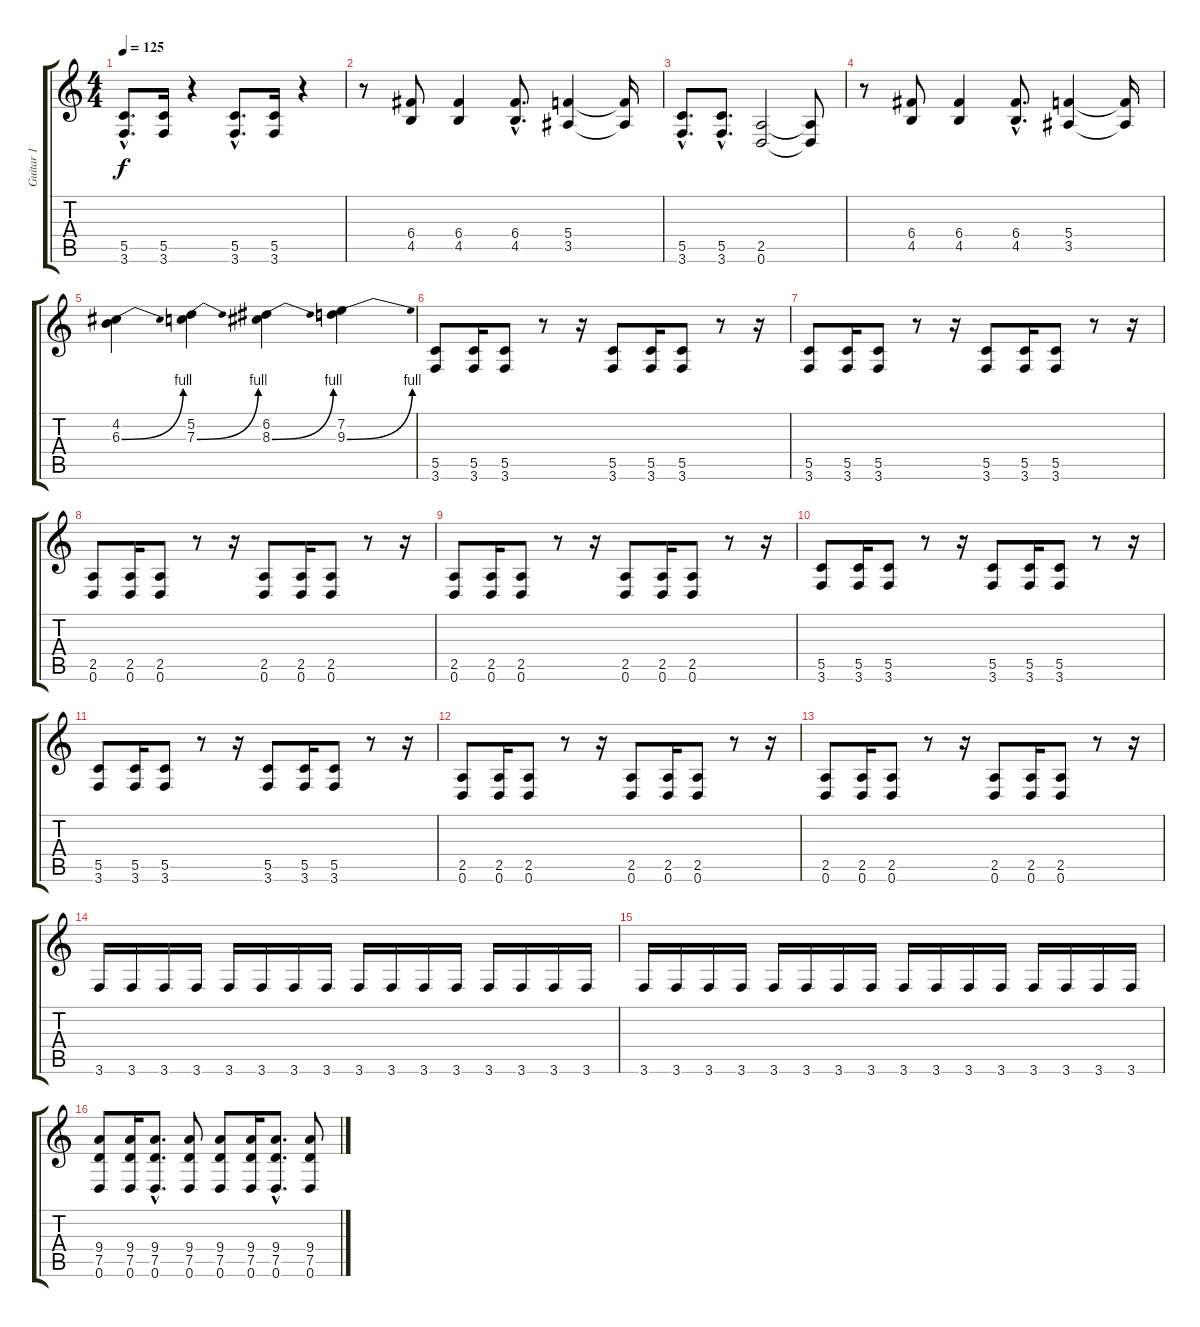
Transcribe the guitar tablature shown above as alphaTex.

\track ("Guitar 1" "Guitar 1") {instrument distortionguitar}
\staff {score tabs}
\tuning (D4 A3 F3 C3 G2 D2) {hide}
\ts (4 4)
\tempo 125
\clef g2
\ks c
(5.5{hac} 3.6{hac}).8{d dy f} (5.5 3.6).16 r.4 (5.5{hac} 3.6{hac}).8{d} (5.5 3.6).16 r.4 |
r.8 (6.4 4.5).8 (6.4 4.5).4 (6.4{hac} 4.5{hac}).8{d} (5.4 3.5).4 (5.4{t} 3.5{t}).16 |
(5.5{hac} 3.6{hac}).8{d} (5.5{hac} 3.6{hac}).8{d} (2.5 0.6).2 (2.5{t} 0.6{t}).8 |
r.8 (6.4 4.5).8 (6.4 4.5).4 (6.4{hac} 4.5{hac}).8{d} (5.4 3.5).4 (5.4{t} 3.5{t}).16 |
(4.2 6.3{be (bend 0 0 60 4)}).4 (5.2 7.3{be (bend 0 0 60 4)}).4 (6.2 8.3{be (bend 0 0 60 4)}).4 (7.2 9.3{be (bend 0 0 60 4)}).4 |
(5.5 3.6).8 (5.5 3.6).16 (5.5 3.6).8 r.8 r.16 (5.5 3.6).8 (5.5 3.6).16 (5.5 3.6).8 r.8 r.16 |
(5.5 3.6).8 (5.5 3.6).16 (5.5 3.6).8 r.8 r.16 (5.5 3.6).8 (5.5 3.6).16 (5.5 3.6).8 r.8 r.16 |
(2.5 0.6).8 (2.5 0.6).16 (2.5 0.6).8 r.8 r.16 (2.5 0.6).8 (2.5 0.6).16 (2.5 0.6).8 r.8 r.16 |
(2.5 0.6).8 (2.5 0.6).16 (2.5 0.6).8 r.8 r.16 (2.5 0.6).8 (2.5 0.6).16 (2.5 0.6).8 r.8 r.16 |
(5.5 3.6).8 (5.5 3.6).16 (5.5 3.6).8 r.8 r.16 (5.5 3.6).8 (5.5 3.6).16 (5.5 3.6).8 r.8 r.16 |
(5.5 3.6).8 (5.5 3.6).16 (5.5 3.6).8 r.8 r.16 (5.5 3.6).8 (5.5 3.6).16 (5.5 3.6).8 r.8 r.16 |
(2.5 0.6).8 (2.5 0.6).16 (2.5 0.6).8 r.8 r.16 (2.5 0.6).8 (2.5 0.6).16 (2.5 0.6).8 r.8 r.16 |
(2.5 0.6).8 (2.5 0.6).16 (2.5 0.6).8 r.8 r.16 (2.5 0.6).8 (2.5 0.6).16 (2.5 0.6).8 r.8 r.16 |
3.6.16 3.6.16 3.6.16 3.6.16 3.6.16 3.6.16 3.6.16 3.6.16 3.6.16 3.6.16 3.6.16 3.6.16 3.6.16 3.6.16 3.6.16 3.6.16 |
3.6.16 3.6.16 3.6.16 3.6.16 3.6.16 3.6.16 3.6.16 3.6.16 3.6.16 3.6.16 3.6.16 3.6.16 3.6.16 3.6.16 3.6.16 3.6.16 |
(9.4 7.5 0.6).8 (9.4 7.5 0.6).16 (9.4{hac} 7.5{hac} 0.6{hac}).8{d} (9.4 7.5 0.6).8 (9.4 7.5 0.6).8 (9.4 7.5 0.6).16 (9.4{hac} 7.5{hac} 0.6{hac}).8{d} (9.4 7.5 0.6).8
